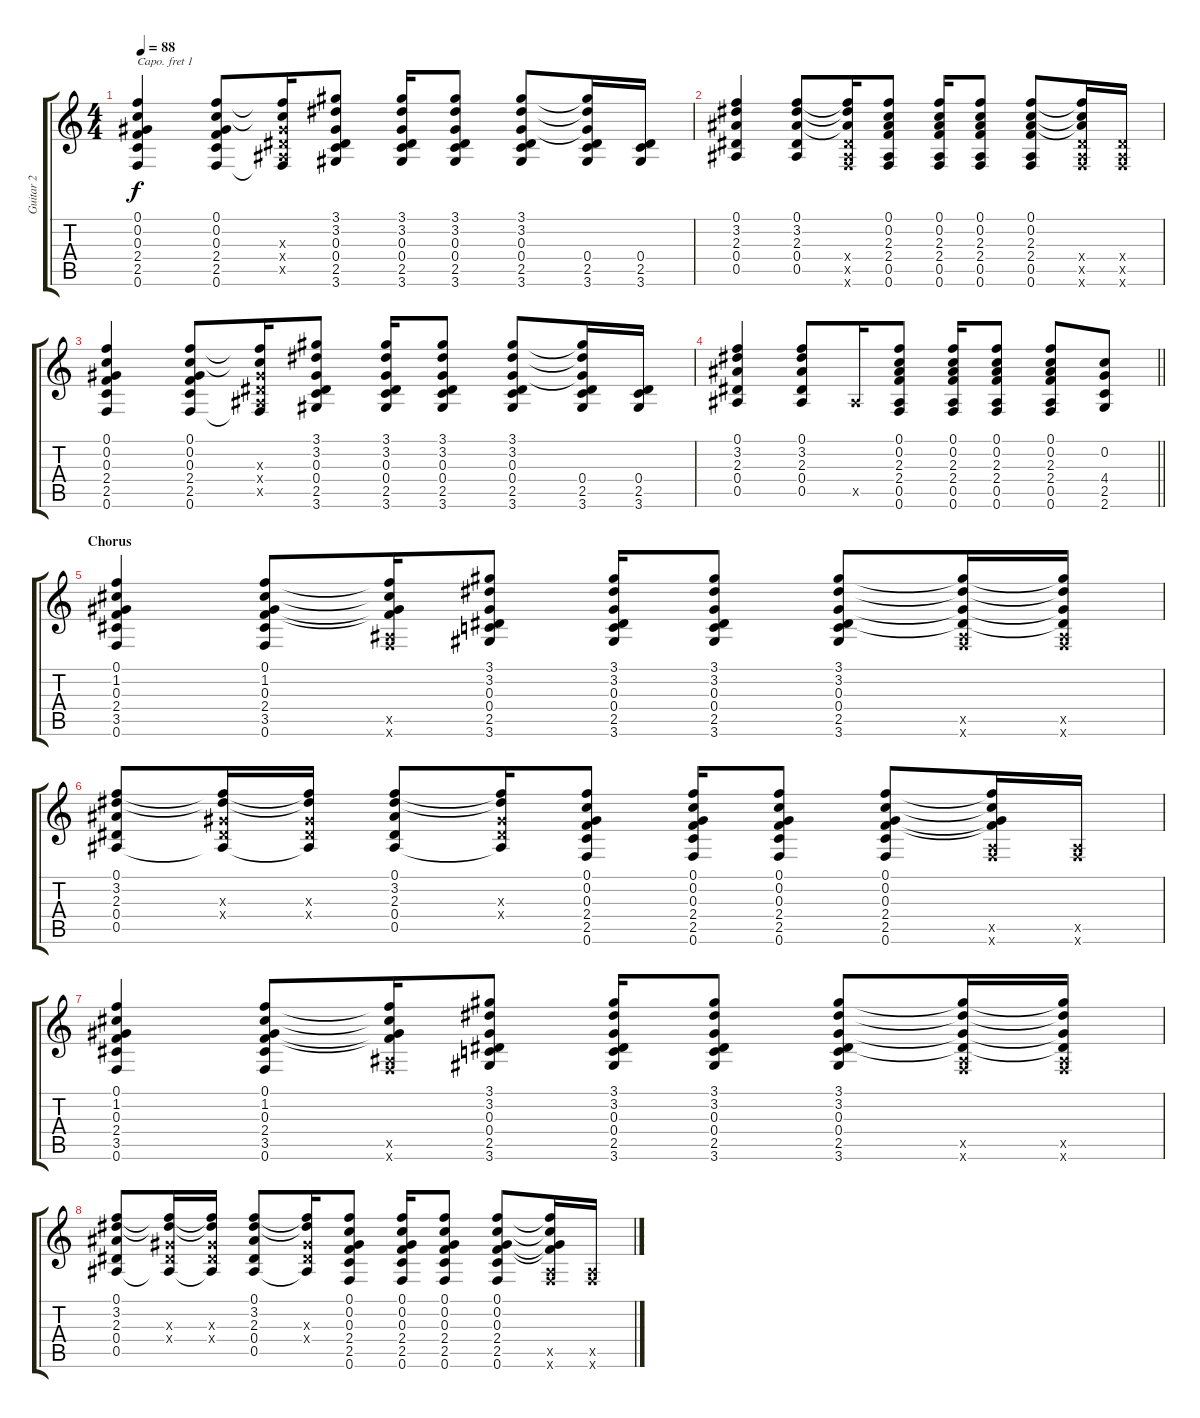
\track ("Guitar 2" "Guitar 2") {instrument acousticguitarsteel}
\staff {score tabs}
\capo 1
\tuning (E4 B3 G3 D3 A2 E2) {hide}
\ts (4 4)
\tempo 88
\clef g2
\ks c
(0.1 0.2 0.3 2.4 2.5 0.6).4{dy f} (0.1 0.2 0.3 2.4 2.5 0.6).8 (0.1{t} 0.2{t} 0.3{x} 0.4{x} 0.5{x} 0.6{t}).16 (3.1 3.2 0.3 0.4 2.5 3.6).8 (3.1 3.2 0.3 0.4 2.5 3.6).16 (3.1 3.2 0.3 0.4 2.5 3.6).8 (3.1 3.2 0.3 0.4 2.5 3.6).8 (3.1{t} 3.2{t} 0.3{t} 0.4 2.5 3.6).16 (0.4 2.5 3.6).16 |
(0.1 3.2 2.3 0.4 0.5).4 (0.1 3.2 2.3 0.4 0.5).8 (0.1{t} 3.2{t} 2.3{t} 0.4{x} 0.5{x} 0.6{x}).16 (0.1 0.2 2.3 2.4 0.5 0.6).8 (0.1 0.2 2.3 2.4 0.5 0.6).16 (0.1 0.2 2.3 2.4 0.5 0.6).8 (0.1 0.2 2.3 2.4 0.5 0.6).8 (0.1{t} 0.2{t} 2.3{t} 0.4{x} 0.5{x} 0.6{x}).16 (0.4{x} 0.5{x} 0.6{x}).16 |
(0.1 0.2 0.3 2.4 2.5 0.6).4 (0.1 0.2 0.3 2.4 2.5 0.6).8 (0.1{t} 0.2{t} 0.3{x} 0.4{x} 0.5{x} 0.6{t}).16 (3.1 3.2 0.3 0.4 2.5 3.6).8 (3.1 3.2 0.3 0.4 2.5 3.6).16 (3.1 3.2 0.3 0.4 2.5 3.6).8 (3.1 3.2 0.3 0.4 2.5 3.6).8 (3.1{t} 3.2{t} 0.3{t} 0.4 2.5 3.6).16 (0.4 2.5 3.6).16 |
\barLineRight lightlight
(0.1 3.2 2.3 0.4 0.5).4 (0.1 3.2 2.3 0.4 0.5).8 0.5{x}.16 (0.1 0.2 2.3 2.4 0.5 0.6).8 (0.1 0.2 2.3 2.4 0.5 0.6).16 (0.1 0.2 2.3 2.4 0.5 0.6).8 (0.1 0.2 2.3 2.4 0.5 0.6).8 (0.2 4.4 2.5 2.6).8 |
\section ("" "Chorus")
(0.1 1.2 0.3 2.4 3.5 0.6).4 (0.1 1.2 0.3 2.4 3.5 0.6).8 (0.1{t} 1.2{t} 0.3{t} 2.4{t} 0.5{x} 0.6{x}).16 (3.1 3.2 0.3 0.4 2.5 3.6).8 (3.1 3.2 0.3 0.4 2.5 3.6).16 (3.1 3.2 0.3 0.4 2.5 3.6).8 (3.1 3.2 0.3 0.4 2.5 3.6).8 (3.1{t} 3.2{t} 0.3{t} 0.4{t} 0.5{x} 0.6{x}).16 (3.1{t} 3.2{t} 0.3{t} 0.4{t} 0.5{x} 0.6{x}).16 |
(0.1 3.2 2.3 0.4 0.5).8 (0.1{t} 3.2{t} 0.3{x} 0.4{x} 0.5{t}).16 (0.1{t} 3.2{t} 0.3{x} 0.4{x} 0.5{t}).16 (0.1 3.2 2.3 0.4 0.5).8 (0.1{t} 3.2{t} 0.3{x} 0.4{x} 0.5{t}).16 (0.1 0.2 0.3 2.4 2.5 0.6).8 (0.1 0.2 0.3 2.4 2.5 0.6).16 (0.1 0.2 0.3 2.4 2.5 0.6).8 (0.1 0.2 0.3 2.4 2.5 0.6).8 (0.1{t} 0.2{t} 0.3{t} 2.4{t} 0.5{x} 0.6{x}).16 (0.5{x} 0.6{x}).16 |
(0.1 1.2 0.3 2.4 3.5 0.6).4 (0.1 1.2 0.3 2.4 3.5 0.6).8 (0.1{t} 1.2{t} 0.3{t} 2.4{t} 0.5{x} 0.6{x}).16 (3.1 3.2 0.3 0.4 2.5 3.6).8 (3.1 3.2 0.3 0.4 2.5 3.6).16 (3.1 3.2 0.3 0.4 2.5 3.6).8 (3.1 3.2 0.3 0.4 2.5 3.6).8 (3.1{t} 3.2{t} 0.3{t} 0.4{t} 0.5{x} 0.6{x}).16 (3.1{t} 3.2{t} 0.3{t} 0.4{t} 0.5{x} 0.6{x}).16 |
(0.1 3.2 2.3 0.4 0.5).8 (0.1{t} 3.2{t} 0.3{x} 0.4{x} 0.5{t}).16 (0.1{t} 3.2{t} 0.3{x} 0.4{x} 0.5{t}).16 (0.1 3.2 2.3 0.4 0.5).8 (0.1{t} 3.2{t} 0.3{x} 0.4{x} 0.5{t}).16 (0.1 0.2 0.3 2.4 2.5 0.6).8 (0.1 0.2 0.3 2.4 2.5 0.6).16 (0.1 0.2 0.3 2.4 2.5 0.6).8 (0.1 0.2 0.3 2.4 2.5 0.6).8 (0.1{t} 0.2{t} 0.3{t} 2.4{t} 0.5{x} 0.6{x}).16 (0.5{x} 0.6{x}).16
